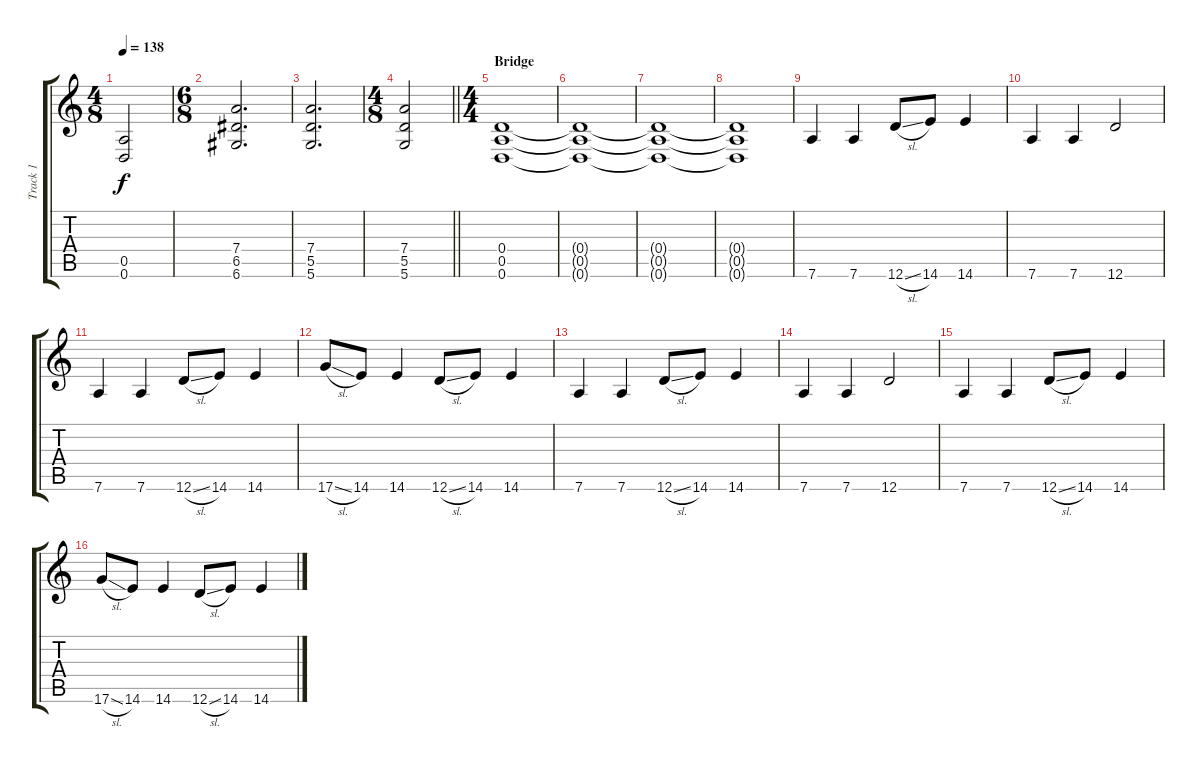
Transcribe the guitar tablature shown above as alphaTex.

\track ("Track 1" "Track 1") {instrument distortionguitar}
\staff {score tabs}
\tuning (E4 B3 G3 D3 A2 D2) {hide}
\ts (4 8)
\tempo 138
\clef g2
\ks c
(0.5 0.6).2{dy f} |
\ts (6 8)
(7.4 6.5 6.6).2{d} |
(7.4 5.5 5.6).2{d} |
\ts (4 8)
\barLineRight lightlight
(7.4 5.5 5.6).2 |
\ts (4 4)
\section ("" "Bridge")
(0.4 0.5 0.6).1 |
(0.4{t} 0.5{t} 0.6{t}).1 |
(0.4{t} 0.5{t} 0.6{t}).1 |
(0.4{t} 0.5{t} 0.6{t}).1 |
7.6.4 7.6.4 12.6{sl}.8 14.6.8 14.6.4 |
7.6.4 7.6.4 12.6.2 |
7.6.4 7.6.4 12.6{sl}.8 14.6.8 14.6.4 |
17.6{sl}.8 14.6.8 14.6.4 12.6{sl}.8 14.6.8 14.6.4 |
7.6.4 7.6.4 12.6{sl}.8 14.6.8 14.6.4 |
7.6.4 7.6.4 12.6.2 |
7.6.4 7.6.4 12.6{sl}.8 14.6.8 14.6.4 |
17.6{sl}.8 14.6.8 14.6.4 12.6{sl}.8 14.6.8 14.6.4
